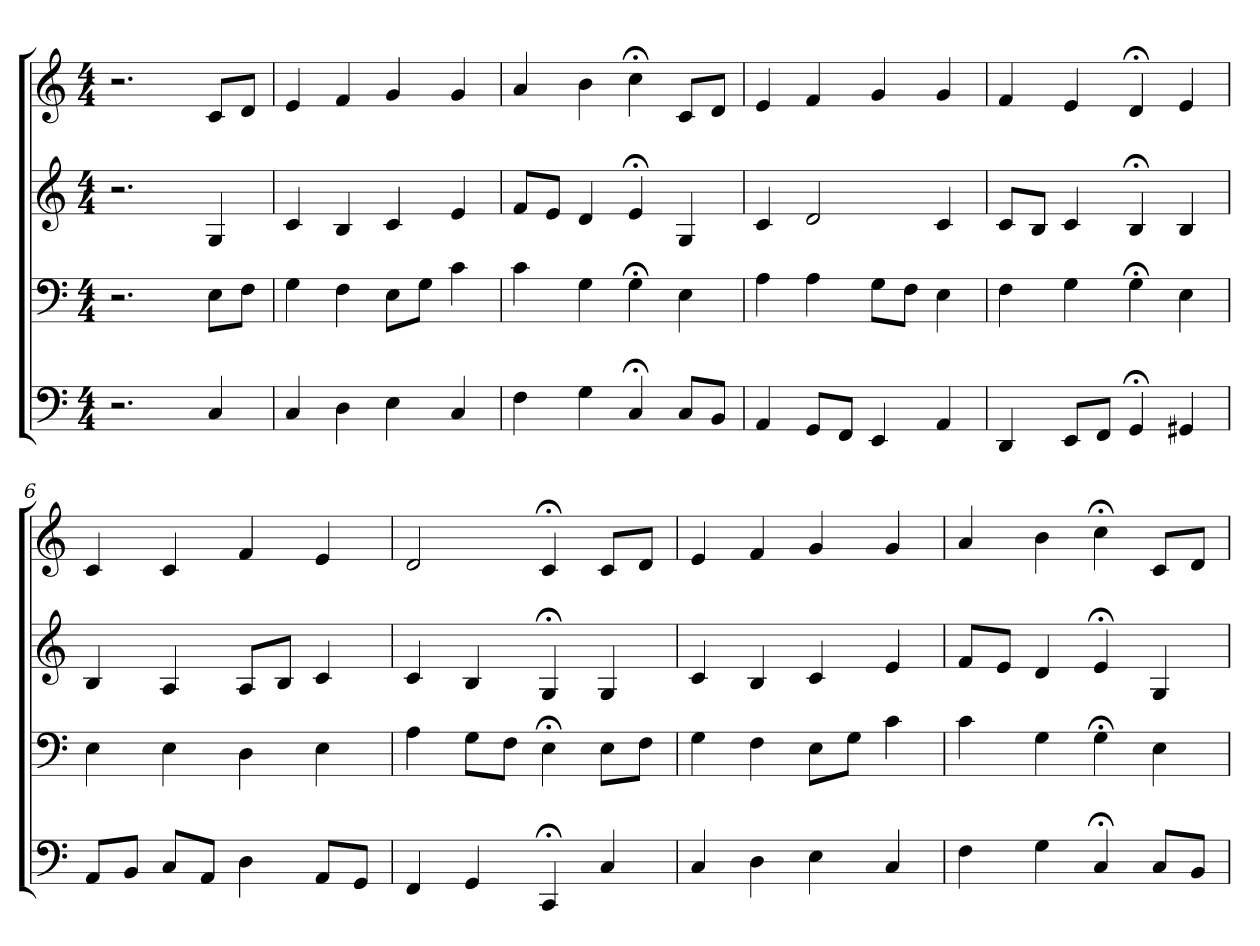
**kern	**kern	**kern	**kern
*part4	*part3	*part2	*part1
*staff4	*staff3	*staff2	*staff1
*clefF4	*clefF4	*clefG2	*clefG2
*k[]	*k[]	*k[]	*k[]
*C:	*C:	*C:	*C:
*M4/4	*M4/4	*M4/4	*M4/4
=1	=1	=1	=1
2.r	2.r	2.r	2.r
4C	8E\L	4G	8c/L
.	8F\J	.	8d/J
=2	=2	=2	=2
4C	4G	4c	4e
4D	4F	4B	4f
4E	8E\L	4c	4g
.	8G\J	.	.
4C	4c	4e	4g
=3	=3	=3	=3
4F	4c	8f/L	4a
.	.	8e/J	.
4G	4G	4d	4b
4C;<	4G;<	4e;<	4cc;<
8C/L	4E	4G	8c/L
8BB/J	.	.	8d/J
=4	=4	=4	=4
4AA	4A	4c	4e
8GG/L	4A	2d	4f
8FF/J	.	.	.
4EE	8G\L	.	4g
.	8F\J	.	.
4AA	4E	4c	4g
=5	=5	=5	=5
4DD	4F	8c/L	4f
.	.	8B/J	.
8EE/L	4G	4c	4e
8FF/J	.	.	.
4GG;<	4G;<	4B;<	4d;<
4GG#X	4E	4B	4e
=6	=6	=6	=6
8AA/L	4E	4B	4c
8BB/J	.	.	.
8C/L	4E	4A	4c
8AA/J	.	.	.
4D	4D	8A/L	4f
.	.	8B/J	.
8AA/L	4E	4c	4e
8GG/J	.	.	.
=7	=7	=7	=7
4FF	4A	4c	2d
4GG	8G\L	4B	.
.	8F\J	.	.
4CC;<	4E;<	4G;<	4c;<
4C	8E\L	4G	8c/L
.	8F\J	.	8d/J
=8	=8	=8	=8
4C	4G	4c	4e
4D	4F	4B	4f
4E	8E\L	4c	4g
.	8G\J	.	.
4C	4c	4e	4g
=9	=9	=9	=9
4F	4c	8f/L	4a
.	.	8e/J	.
4G	4G	4d	4b
4C;<	4G;<	4e;<	4cc;<
8C/L	4E	4G	8c/L
8BB/J	.	.	8d/J
=	=	=	=
*-	*-	*-	*-
